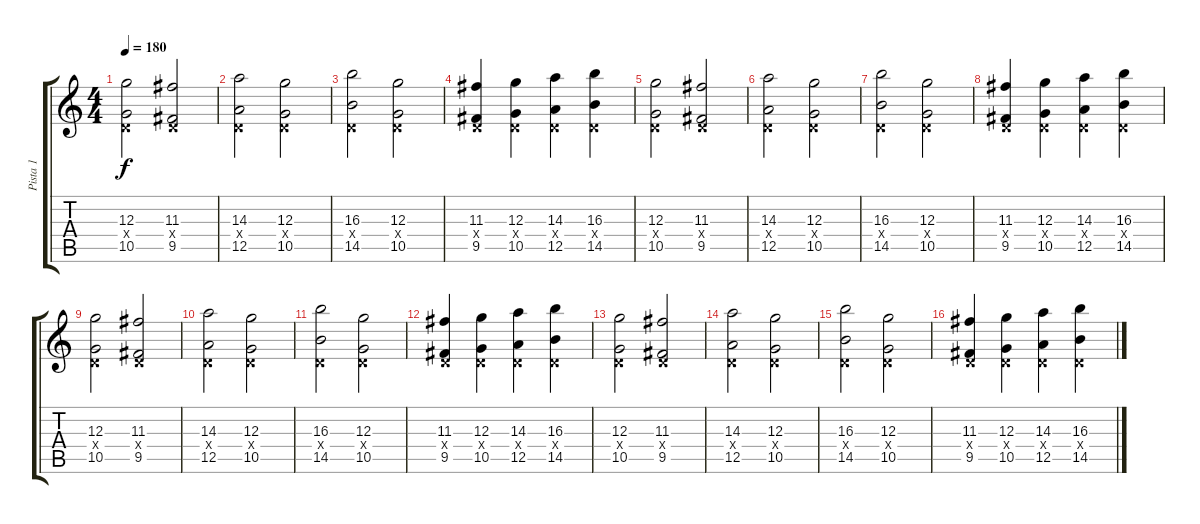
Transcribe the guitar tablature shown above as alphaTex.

\track ("Pista 1" "Pista 1") {instrument distortionguitar}
\staff {score tabs}
\tuning (E4 B3 G3 D3 A2 E2) {hide}
\ts (4 4)
\tempo 180
\clef g2
\ks c
(12.3 0.4{x} 10.5).2{dy f} (11.3 0.4{x} 9.5).2 |
(14.3 0.4{x} 12.5).2 (12.3 0.4{x} 10.5).2 |
(16.3 0.4{x} 14.5).2 (12.3 0.4{x} 10.5).2 |
(11.3 0.4{x} 9.5).4 (12.3 0.4{x} 10.5).4 (14.3 0.4{x} 12.5).4 (16.3 0.4{x} 14.5).4 |
(12.3 0.4{x} 10.5).2 (11.3 0.4{x} 9.5).2 |
(14.3 0.4{x} 12.5).2 (12.3 0.4{x} 10.5).2 |
(16.3 0.4{x} 14.5).2 (12.3 0.4{x} 10.5).2 |
(11.3 0.4{x} 9.5).4 (12.3 0.4{x} 10.5).4 (14.3 0.4{x} 12.5).4 (16.3 0.4{x} 14.5).4 |
(12.3 0.4{x} 10.5).2 (11.3 0.4{x} 9.5).2 |
(14.3 0.4{x} 12.5).2 (12.3 0.4{x} 10.5).2 |
(16.3 0.4{x} 14.5).2 (12.3 0.4{x} 10.5).2 |
(11.3 0.4{x} 9.5).4 (12.3 0.4{x} 10.5).4 (14.3 0.4{x} 12.5).4 (16.3 0.4{x} 14.5).4 |
(12.3 0.4{x} 10.5).2 (11.3 0.4{x} 9.5).2 |
(14.3 0.4{x} 12.5).2 (12.3 0.4{x} 10.5).2 |
(16.3 0.4{x} 14.5).2 (12.3 0.4{x} 10.5).2 |
(11.3 0.4{x} 9.5).4 (12.3 0.4{x} 10.5).4 (14.3 0.4{x} 12.5).4 (16.3 0.4{x} 14.5).4
